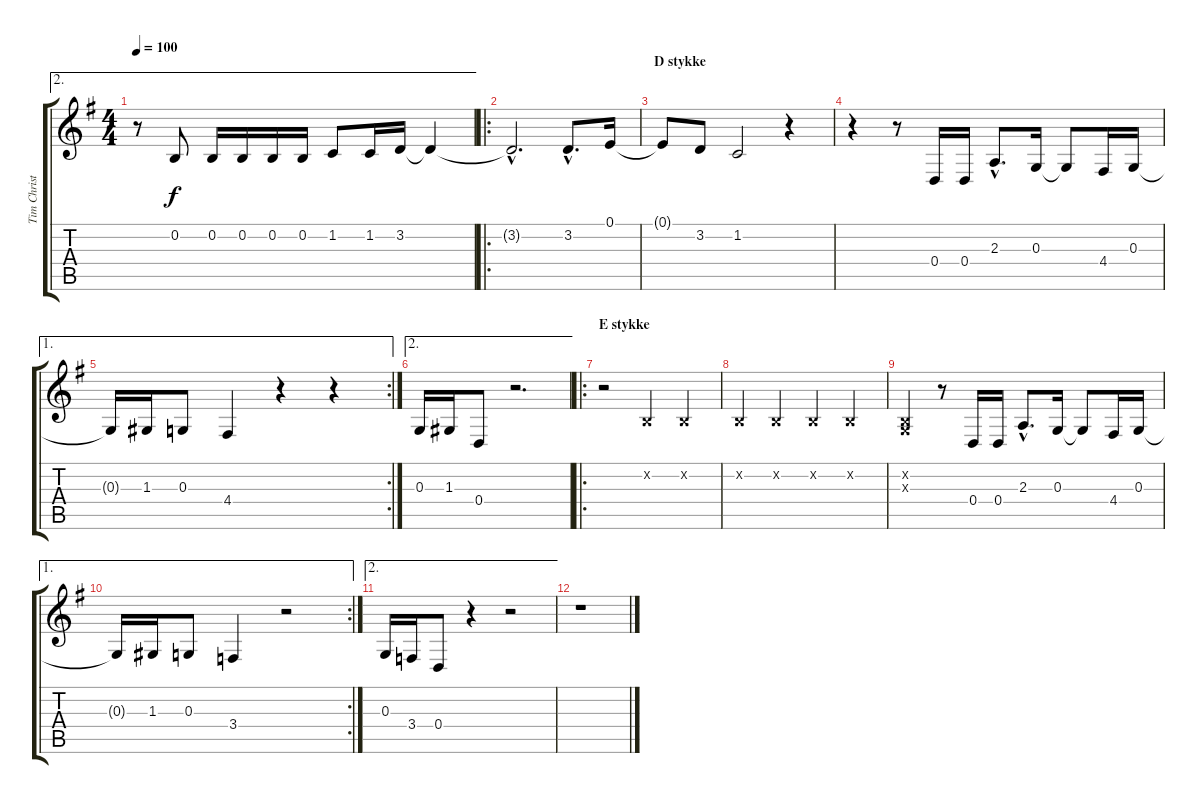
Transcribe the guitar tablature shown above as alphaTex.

\track ("Tim Christensen (Vocal)" "Tim Christ") {instrument violin}
\staff {score tabs}
\tuning (E4 B3 G3 D3 A2 E2) {hide}
\ae 2
\ts (4 4)
\tempo 100
\clef g2
\ks g
r.8{dy f} 0.2.8 0.2.16 0.2.16 0.2.16 0.2.16 1.2.8 1.2.16 3.2.16 3.2{t}.4 |
\ro
3.2{hac t}.2{d} 3.2{hac}.8{d} 0.1.16 |
\section ("" "D stykke")
0.1{t}.8 3.2.8 1.2.2 r.4 |
r.4 r.8 0.4.16 0.4.16 2.3{hac}.8{d} 0.3.16 0.3{t}.8 4.4.16 0.3.16 |
\ae 1
\rc 2
0.3{t}.16 1.3.16 0.3.8 4.4.4 r.4 r.4 |
\ae 2
0.3.16 1.3.16 0.4.8 r.2{d} |
\ro
\section ("" "E stykke")
r.2 0.2{x}.4 0.2{x}.4 |
0.2{x}.4 0.2{x}.4 0.2{x}.4 0.2{x}.4 |
(0.2{x} 0.3{x}).4 r.8 0.4.16 0.4.16 2.3{hac}.8{d} 0.3.16 0.3{t}.8 4.4.16 0.3.16 |
\ae 1
\rc 2
0.3{t}.16 1.3.16 0.3.8 3.4.4 r.2 |
\ae 2
0.3.16 3.4.16 0.4.8 r.4 r.2 |
r.1
